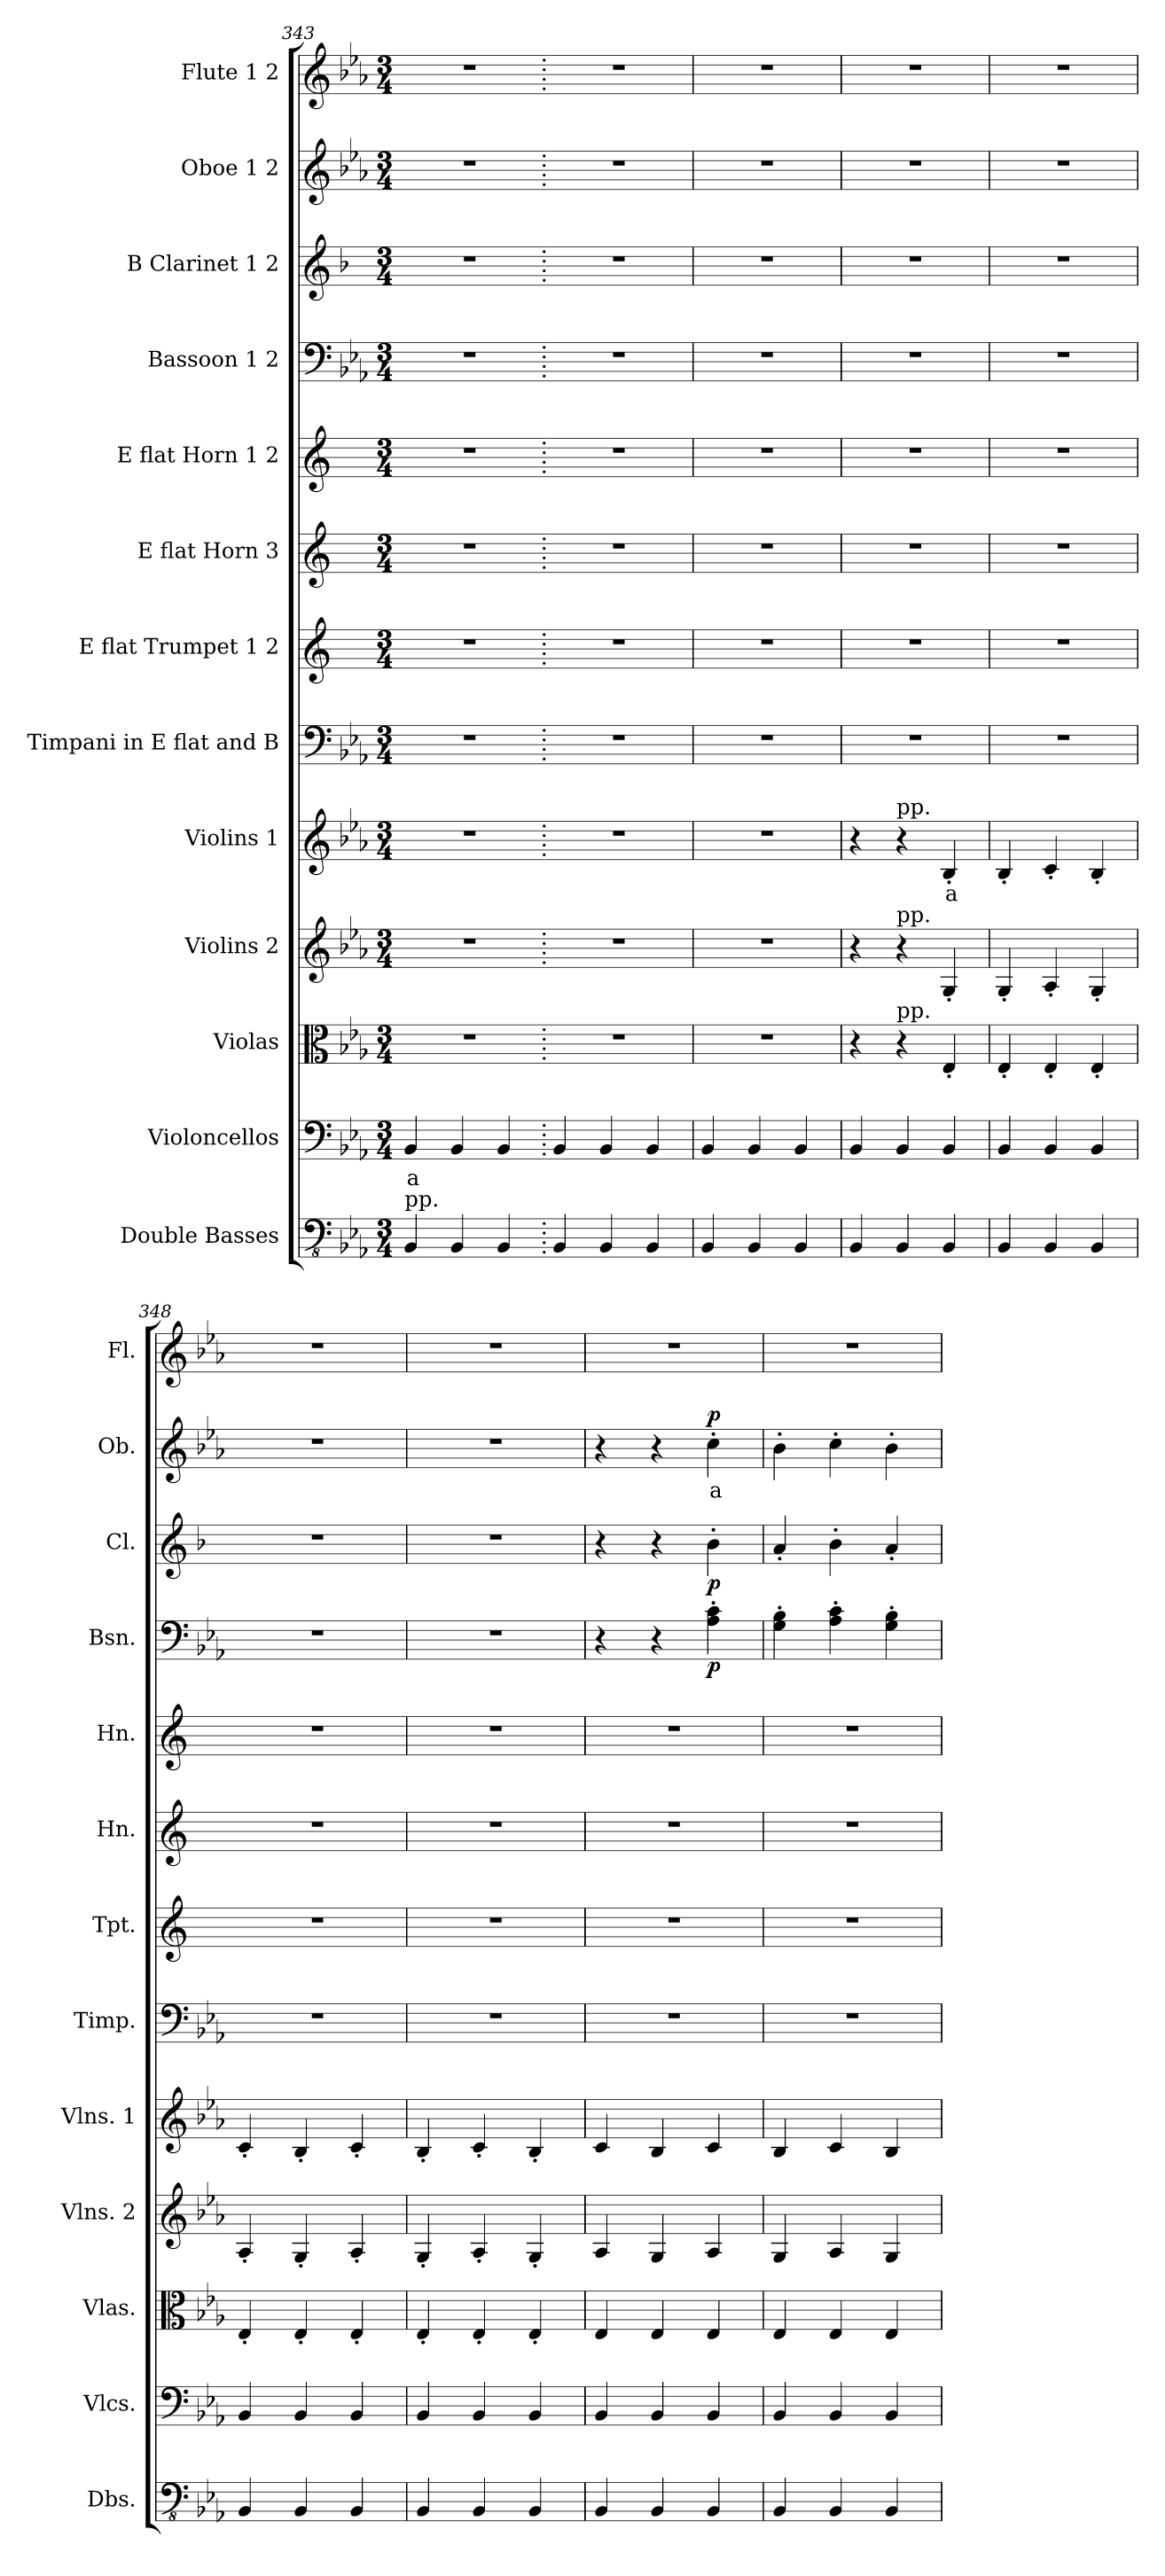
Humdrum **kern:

**kern	**kern	**text	**kern	**kern	**kern	**text	**kern	**kern	**kern	**kern	**kern	**dynam	**kern	**dynam	**kern	**text	**dynam	**kern
*part13	*part12	*part12	*part11	*part10	*part9	*part9	*part8	*part7	*part6	*part5	*part4	*part4	*part3	*part3	*part2	*part2	*part2	*part1
*staff13	*staff12	*staff12	*staff11	*staff10	*staff9	*staff9	*staff8	*staff7	*staff6	*staff5	*staff4	*staff4	*staff3	*staff3	*staff2	*staff2	*staff2	*staff1
*I"Double Basses	*I"Violoncellos	*	*I"Violas	*I"Violins 2	*I"Violins 1	*	*I"Timpani in E flat and B	*I"E flat Trumpet 1 2	*I"E flat Horn 3	*I"E flat Horn  1 2	*I"Bassoon 1 2	*	*I"B Clarinet 1 2	*	*I"Oboe 1 2	*	*	*I"Flute 1 2
*I'Dbs.	*I'Vlcs.	*	*I'Vlas.	*I'Vlns. 2	*I'Vlns. 1	*	*I'Timp.	*I'Tpt.	*I'Hn.	*I'Hn.	*I'Bsn.	*	*I'Cl.	*	*I'Ob.	*	*	*I'Fl.
*clefFv4	*clefF4	*	*clefC3	*clefG2	*clefG2	*	*clefF4	*clefG2	*clefG2	*clefG2	*clefF4	*	*clefG2	*	*clefG2	*	*	*clefG2
*	*	*	*	*	*	*	*	*ITrd-2c-3	*ITrd5c9	*ITrd5c9	*	*	*ITrd1c2	*	*	*	*	*
*k[b-e-a-]	*k[b-e-a-]	*	*k[b-e-a-]	*k[b-e-a-]	*k[b-e-a-]	*	*k[b-e-a-]	*k[b-e-a-]	*k[b-e-a-]	*k[b-e-a-]	*k[b-e-a-]	*	*k[b-e-a-]	*	*k[b-e-a-]	*	*	*k[b-e-a-]
*M3/4	*M3/4	*	*M3/4	*M3/4	*M3/4	*	*M3/4	*M3/4	*M3/4	*M3/4	*M3/4	*	*M3/4	*	*M3/4	*	*	*M3/4
=343	=343	=343	=343	=343	=343	=343	=343	=343	=343	=343	=343	=343	=343	=343	=343	=343	=343	=343
!LO:TX:a:t=pp.	!	!	!	!	!	!	!	!	!	!	!	!	!	!	!	!	!	!
4BBB-/	4BB-/	a	2.r	2.r	2.r	.	2.r	2.r	2.r	2.r	2.r	.	2.r	.	2.r	.	.	2.r
4BBB-/	4BB-/	.	.	.	.	.	.	.	.	.	.	.	.	.	.	.	.	.
4BBB-/	4BB-/	.	.	.	.	.	.	.	.	.	.	.	.	.	.	.	.	.
=344.	=344.	=344.	=344.	=344.	=344.	=344.	=344.	=344.	=344.	=344.	=344.	=344.	=344.	=344.	=344.	=344.	=344.	=344.
4BBB-/	4BB-/	.	2.r	2.r	2.r	.	2.r	2.r	2.r	2.r	2.r	.	2.r	.	2.r	.	.	2.r
4BBB-/	4BB-/	.	.	.	.	.	.	.	.	.	.	.	.	.	.	.	.	.
4BBB-/	4BB-/	.	.	.	.	.	.	.	.	.	.	.	.	.	.	.	.	.
=345	=345	=345	=345	=345	=345	=345	=345	=345	=345	=345	=345	=345	=345	=345	=345	=345	=345	=345
4BBB-/	4BB-/	.	2.r	2.r	2.r	.	2.r	2.r	2.r	2.r	2.r	.	2.r	.	2.r	.	.	2.r
4BBB-/	4BB-/	.	.	.	.	.	.	.	.	.	.	.	.	.	.	.	.	.
4BBB-/	4BB-/	.	.	.	.	.	.	.	.	.	.	.	.	.	.	.	.	.
=346	=346	=346	=346	=346	=346	=346	=346	=346	=346	=346	=346	=346	=346	=346	=346	=346	=346	=346
4BBB-/	4BB-/	.	4r	4r	4r	.	2.r	2.r	2.r	2.r	2.r	.	2.r	.	2.r	.	.	2.r
!	!	!	!	!	!LO:TX:a:t=pp.	!	!	!	!	!	!	!	!	!	!	!	!	!
!	!	!	!	!LO:TX:a:t=pp.	!	!	!	!	!	!	!	!	!	!	!	!	!	!
!	!	!	!LO:TX:a:t=pp.	!	!	!	!	!	!	!	!	!	!	!	!	!	!	!
4BBB-/	4BB-/	.	4r	4r	4r	.	.	.	.	.	.	.	.	.	.	.	.	.
4BBB-/	4BB-/	.	4E-'/	4G'/	4B-'/	a	.	.	.	.	.	.	.	.	.	.	.	.
=347	=347	=347	=347	=347	=347	=347	=347	=347	=347	=347	=347	=347	=347	=347	=347	=347	=347	=347
4BBB-/	4BB-/	.	4E-'/	4G'/	4B-'/	.	2.r	2.r	2.r	2.r	2.r	.	2.r	.	2.r	.	.	2.r
4BBB-/	4BB-/	.	4E-'/	4A-'/	4c'/	.	.	.	.	.	.	.	.	.	.	.	.	.
4BBB-/	4BB-/	.	4E-'/	4G'/	4B-'/	.	.	.	.	.	.	.	.	.	.	.	.	.
=348	=348	=348	=348	=348	=348	=348	=348	=348	=348	=348	=348	=348	=348	=348	=348	=348	=348	=348
4BBB-/	4BB-/	.	4E-'/	4A-'/	4c'/	.	2.r	2.r	2.r	2.r	2.r	.	2.r	.	2.r	.	.	2.r
4BBB-/	4BB-/	.	4E-'/	4G'/	4B-'/	.	.	.	.	.	.	.	.	.	.	.	.	.
4BBB-/	4BB-/	.	4E-'/	4A-'/	4c'/	.	.	.	.	.	.	.	.	.	.	.	.	.
=349	=349	=349	=349	=349	=349	=349	=349	=349	=349	=349	=349	=349	=349	=349	=349	=349	=349	=349
4BBB-/	4BB-/	.	4E-'/	4G'/	4B-'/	.	2.r	2.r	2.r	2.r	2.r	.	2.r	.	2.r	.	.	2.r
4BBB-/	4BB-/	.	4E-'/	4A-'/	4c'/	.	.	.	.	.	.	.	.	.	.	.	.	.
4BBB-/	4BB-/	.	4E-'/	4G'/	4B-'/	.	.	.	.	.	.	.	.	.	.	.	.	.
=350	=350	=350	=350	=350	=350	=350	=350	=350	=350	=350	=350	=350	=350	=350	=350	=350	=350	=350
4BBB-/	4BB-/	.	4E-/	4A-/	4c/	.	2.r	2.r	2.r	2.r	4r	.	4r	.	4r	.	.	2.r
4BBB-/	4BB-/	.	4E-/	4G/	4B-/	.	.	.	.	.	4r	.	4r	.	4r	.	.	.
!	!	!	!	!	!	!	!	!	!	!	!	!LO:DY:b	!	!LO:DY:b	!	!	!LO:DY:b	!
4BBB-/	4BB-/	.	4E-/	4A-/	4c/	.	.	.	.	.	4A-\' 4c\'	p	4a-'\	p	4cc'\	a	p	.
=351	=351	=351	=351	=351	=351	=351	=351	=351	=351	=351	=351	=351	=351	=351	=351	=351	=351	=351
4BBB-/	4BB-/	.	4E-/	4G/	4B-/	.	2.r	2.r	2.r	2.r	4G\' 4B-\'	.	4g'/	.	4b-'\	.	.	2.r
4BBB-/	4BB-/	.	4E-/	4A-/	4c/	.	.	.	.	.	4A-\' 4c\'	.	4a-'\	.	4cc'\	.	.	.
4BBB-/	4BB-/	.	4E-/	4G/	4B-/	.	.	.	.	.	4G\' 4B-\'	.	4g'/	.	4b-'\	.	.	.
=	=	=	=	=	=	=	=	=	=	=	=	=	=	=	=	=	=	=
*-	*-	*-	*-	*-	*-	*-	*-	*-	*-	*-	*-	*-	*-	*-	*-	*-	*-	*-
